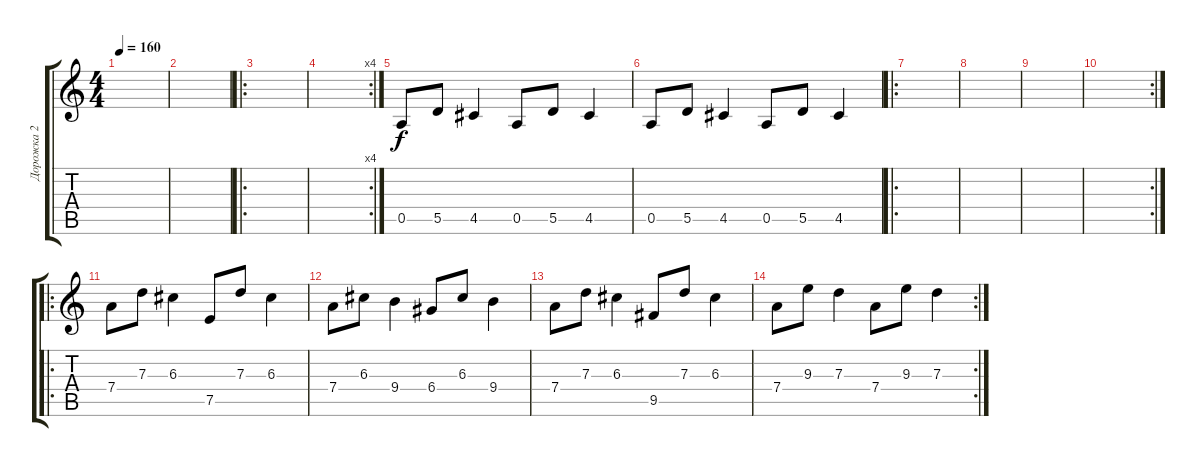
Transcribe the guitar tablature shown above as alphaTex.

\track ("Дорожка 2" "Дорожка 2") {instrument overdrivenguitar}
\staff {score tabs}
\tuning (E4 B3 G3 D3 A2 E2) {hide}
\ts (4 4)
\tempo 160
\clef g2
\ks c
|
|
\ro
|
\rc 4
|
0.5.8 5.5.8 4.5.4 0.5.8 5.5.8 4.5.4 |
0.5.8 5.5.8 4.5.4 0.5.8 5.5.8 4.5.4 |
\ro
|
|
|
\rc 2
|
\ro
7.4.8 7.3.8 6.3.4 7.5.8 7.3.8 6.3.4 |
7.4.8 6.3.8 9.4.4 6.4.8 6.3.8 9.4.4 |
7.4.8 7.3.8 6.3.4 9.5.8 7.3.8 6.3.4 |
\rc 2
7.4.8 9.3.8 7.3.4 7.4.8 9.3.8 7.3.4
